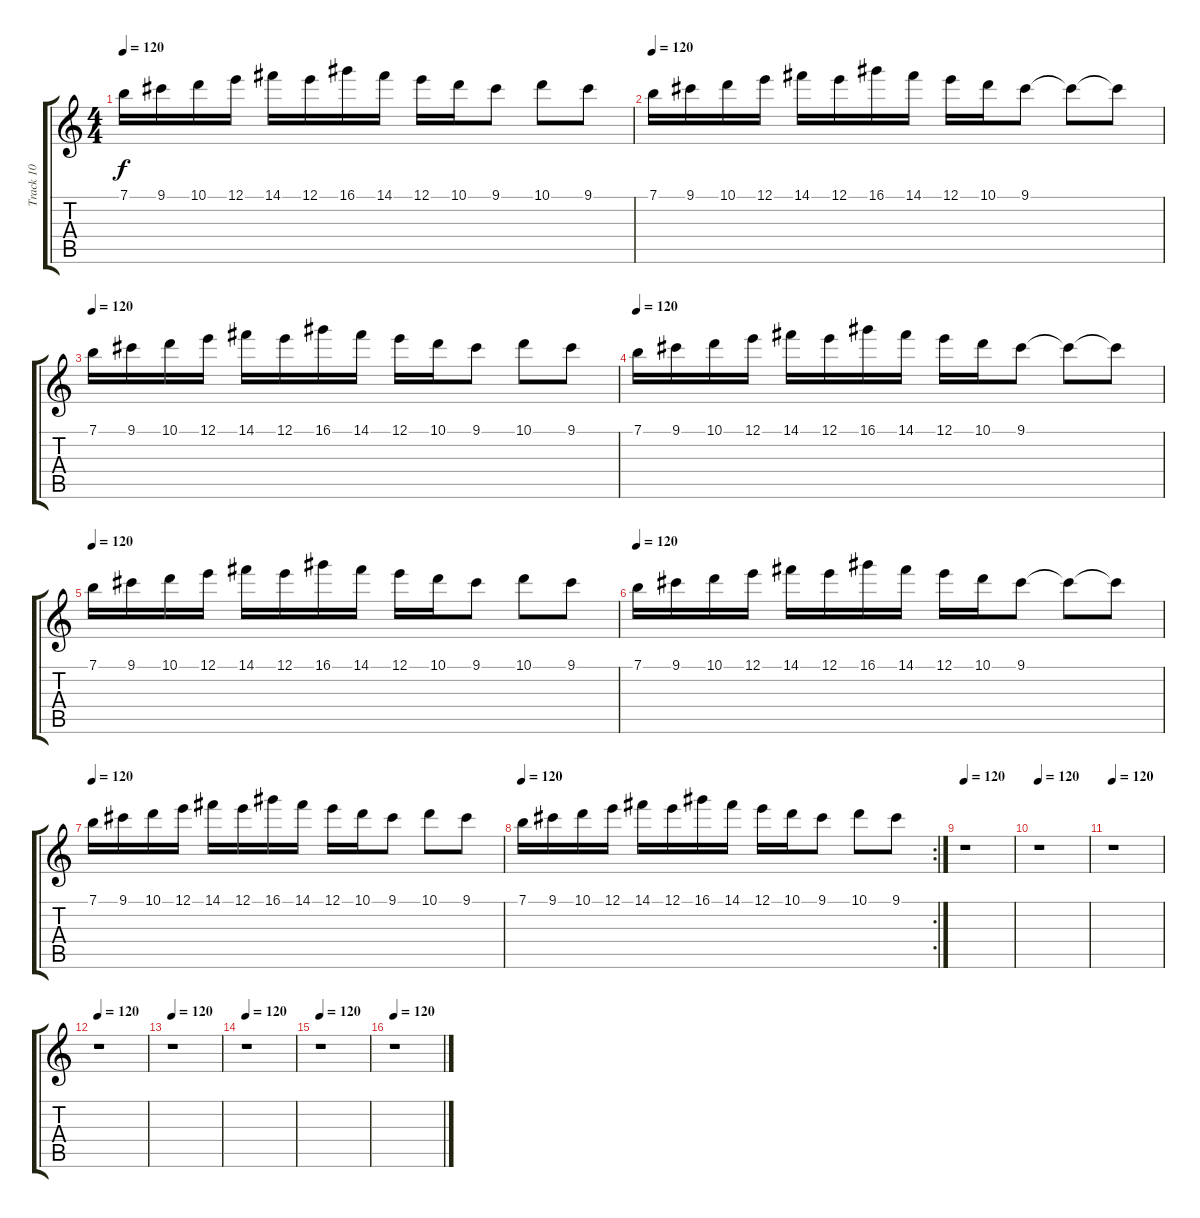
\track ("Track 10" "Track 10") {instrument distortionguitar}
\staff {score tabs}
\tuning (E4 B3 G3 D3 A2 E2) {hide}
\ts (4 4)
\tempo 120
\clef g2
\ks c
7.1.16{dy f} 9.1.16 10.1.16 12.1.16 14.1.16 12.1.16 16.1.16 14.1.16 12.1.16 10.1.16 9.1.8 10.1.8 9.1.8 |
\tempo 120
7.1.16{volume 9} 9.1.16 10.1.16 12.1.16 14.1.16 12.1.16 16.1.16 14.1.16 12.1.16 10.1.16 9.1.8 9.1{t}.8 9.1{t}.8 |
\tempo 120
7.1.16 9.1.16 10.1.16 12.1.16 14.1.16 12.1.16 16.1.16 14.1.16 12.1.16 10.1.16 9.1.8 10.1.8 9.1.8 |
\tempo 120
7.1.16{volume 9} 9.1.16 10.1.16 12.1.16 14.1.16 12.1.16 16.1.16 14.1.16 12.1.16 10.1.16 9.1.8 9.1{t}.8 9.1{t}.8 |
\tempo 120
7.1.16 9.1.16 10.1.16 12.1.16 14.1.16 12.1.16 16.1.16 14.1.16 12.1.16 10.1.16 9.1.8 10.1.8 9.1.8 |
\tempo 120
7.1.16{volume 9} 9.1.16 10.1.16 12.1.16 14.1.16 12.1.16 16.1.16 14.1.16 12.1.16 10.1.16 9.1.8 9.1{t}.8 9.1{t}.8 |
\tempo 120
7.1.16 9.1.16 10.1.16 12.1.16 14.1.16 12.1.16 16.1.16 14.1.16 12.1.16 10.1.16 9.1.8 10.1.8 9.1.8 |
\rc 2
\tempo 120
7.1.16 9.1.16 10.1.16 12.1.16 14.1.16 12.1.16 16.1.16 14.1.16 12.1.16 10.1.16 9.1.8 10.1.8 9.1.8 |
\tempo 120
r.1 |
\tempo 120
r.1 |
\tempo 120
r.1 |
\tempo 120
r.1 |
\tempo 120
r.1 |
\tempo 120
r.1 |
\tempo 120
r.1 |
\tempo 120
r.1
